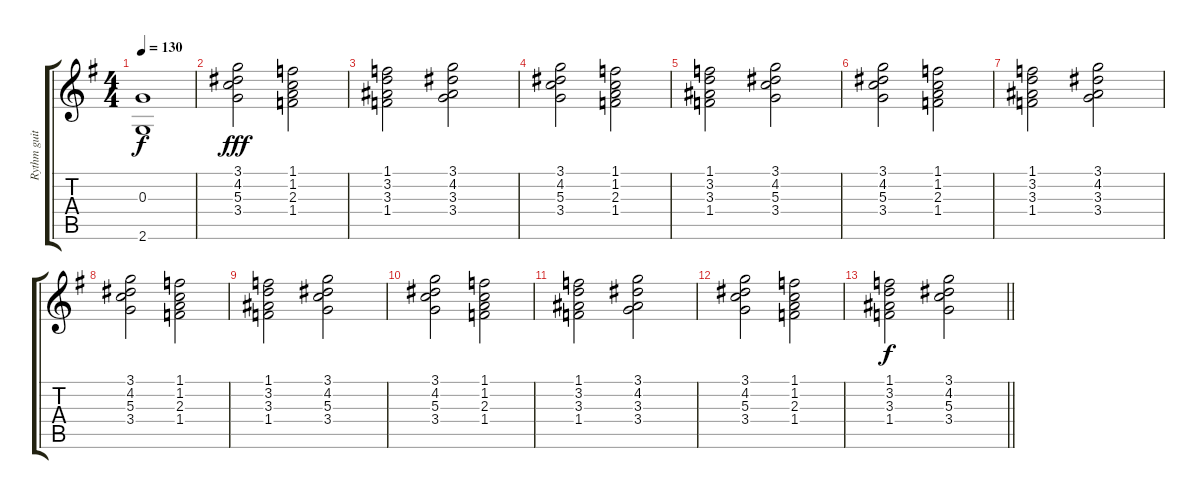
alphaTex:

\track ("Rythm guitar" "Rythm guit") {instrument electricbassfinger}
\staff {score tabs}
\tuning (E4 B3 G3 E3 Bb2 F2) {hide}
\ts (4 4)
\tempo 130
\clef g2
\ks eminor
(0.3 2.6).1{dy f} |
(3.1 4.2 5.3 3.4).2{dy fff} (1.1 1.2 2.3 1.4).2 |
(1.1 3.2 3.3 1.4).2 (3.1 4.2 3.3 3.4).2 |
(3.1 4.2 5.3 3.4).2 (1.1 1.2 2.3 1.4).2 |
(1.1 3.2 3.3 1.4).2 (3.1 4.2 5.3 3.4).2 |
(3.1 4.2 5.3 3.4).2 (1.1 1.2 2.3 1.4).2 |
(1.1 3.2 3.3 1.4).2 (3.1 4.2 3.3 3.4).2 |
(3.1 4.2 5.3 3.4).2 (1.1 1.2 2.3 1.4).2 |
(1.1 3.2 3.3 1.4).2 (3.1 4.2 5.3 3.4).2 |
(3.1 4.2 5.3 3.4).2 (1.1 1.2 2.3 1.4).2 |
(1.1 3.2 3.3 1.4).2 (3.1 4.2 3.3 3.4).2 |
(3.1 4.2 5.3 3.4).2 (1.1 1.2 2.3 1.4).2 |
\barLineRight lightlight
(1.1 3.2 3.3 1.4).2{dy f} (3.1 4.2 5.3 3.4).2
